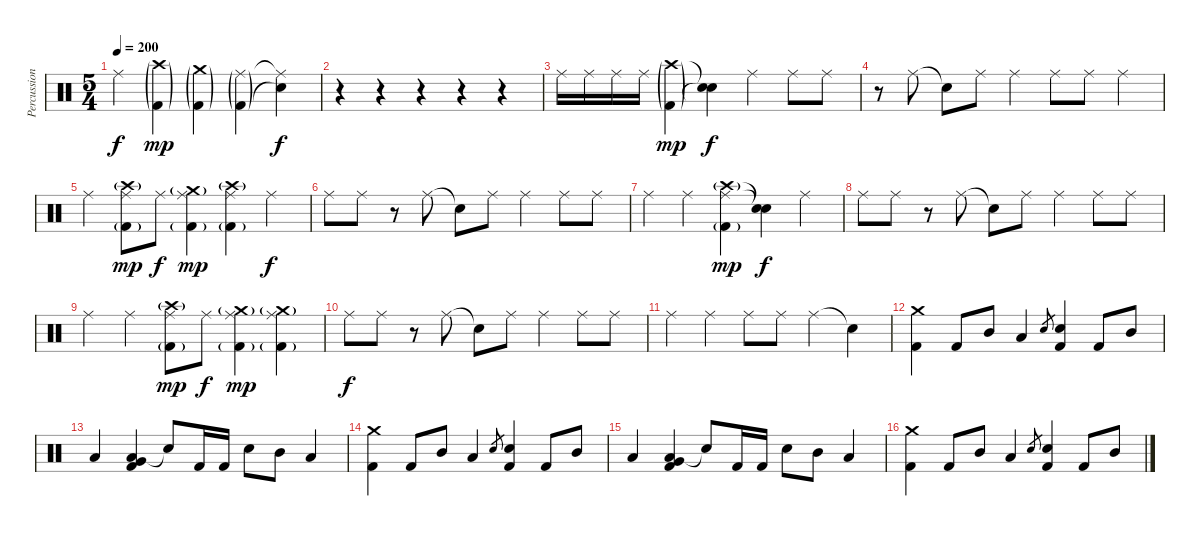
\track ("Percussion" "Percussion") {instrument percussion}
\staff {score}
\articulation defaults
\ts (5 4)
\tempo 200
\clef neutral
\ks c "Ride (middle)".4{dy f}
("Crash high (hit)"{g} "Kick (hit) 2"{g}).4{dy mp} ("Crash medium (hit)"{g} "Kick (hit) 2"{g}).4 ("Ride (middle)"{g} "Kick (hit) 2"{g}).4 ("Ride (middle)"{t} "Snare (hit)"{t}).4{dy f} |
r.4 r.4 r.4 r.4 r.4 |
"Ride (middle)".16 "Ride (middle)".16 "Ride (middle)".16 "Ride (middle)".16 ("Crash high (hit)"{g} "Kick (hit) 2"{g}).4{dy mp} ("Snare (hit)"{t} "Snare (hit)"{t}).4{dy f} "Ride (middle)".4 "Ride (middle)".8 "Ride (middle)".8 |
r.8 "Ride (middle)".8 "Snare (hit)"{t}.8 "Ride (middle)".8 "Ride (middle)".4 "Ride (middle)".8 "Ride (middle)".8 "Ride (middle)".4 |
"Ride (middle)".4 ("Crash high (hit)"{g} "Ride (middle)" "Kick (hit) 2"{g}).8{dy mp} "Ride (middle)".8{dy f} ("Crash medium (hit)"{g} "Ride (middle)" "Kick (hit) 2"{g}).4{dy mp} ("Crash high (hit)"{g} "Ride (middle)" "Kick (hit) 2"{g}).4 "Ride (middle)".4{dy f} |
"Ride (middle)".8 "Ride (middle)".8 r.8 "Ride (middle)".8 "Snare (hit)"{t}.8 "Ride (middle)".8 "Ride (middle)".4 "Ride (middle)".8 "Ride (middle)".8 |
"Ride (middle)".4 "Ride (middle)".4 ("Crash high (hit)"{g} "Ride (middle)" "Kick (hit) 2"{g}).4{dy mp} ("Snare (hit)"{t} "Snare (hit)"{t}).4{dy f} "Ride (middle)".4 |
"Ride (middle)".8 "Ride (middle)".8 r.8 "Ride (middle)".8 "Snare (hit)"{t}.8 "Ride (middle)".8 "Ride (middle)".4 "Ride (middle)".8 "Ride (middle)".8 |
"Ride (middle)".4 "Ride (middle)".4 ("Crash high (hit)"{g} "Ride (middle)" "Kick (hit) 2"{g}).8{dy mp} "Ride (middle)".8{dy f} ("Crash medium (hit)"{g} "Ride (middle)" "Kick (hit) 2"{g}).4{dy mp} ("Crash medium (hit)"{g} "Ride (middle)" "Kick (hit) 2"{g}).4 |
"Ride (middle)".8{dy f} "Ride (middle)".8 r.8 "Ride (middle)".8 "Snare (hit)"{t}.8 "Ride (middle)".8 "Ride (middle)".4 "Ride (middle)".8 "Ride (middle)".8 |
"Ride (middle)".4 "Ride (middle)".4 "Ride (middle)".8 "Ride (middle)".8 "Ride (middle)".4 "Snare (hit)"{t}.4 |
("Crash medium (hit)" "Kick (hit) 2").4 "Kick (hit) 2".8 "Mid Tom (hit)".8 "Low Tom (hit)".4 "Snare (hit) 2".8{gr} ("Snare (hit) 2" "Kick (hit) 2").4 "Kick (hit) 2".8 "Mid Tom (hit)".8 |
"Low Tom (hit)".4 ("Low Tom (hit)" "Very Low Tom (hit)" "Kick (hit) 2").4 "Snare (hit)"{t}.8 "Kick (hit) 2".16 "Kick (hit) 2".16 "Snare (hit) 2".8 "Mid Tom (hit)".8 "Low Tom (hit)".4 |
("Crash medium (hit)" "Kick (hit) 2").4 "Kick (hit) 2".8 "Mid Tom (hit)".8 "Low Tom (hit)".4 "Snare (hit) 2".8{gr} ("Snare (hit) 2" "Kick (hit) 2").4 "Kick (hit) 2".8 "Mid Tom (hit)".8 |
"Low Tom (hit)".4 ("Low Tom (hit)" "Very Low Tom (hit)" "Kick (hit) 2").4 "Snare (hit)"{t}.8 "Kick (hit) 2".16 "Kick (hit) 2".16 "Snare (hit) 2".8 "Mid Tom (hit)".8 "Low Tom (hit)".4 |
("Crash medium (hit)" "Kick (hit) 2").4 "Kick (hit) 2".8 "Mid Tom (hit)".8 "Low Tom (hit)".4 "Snare (hit) 2".8{gr} ("Snare (hit) 2" "Kick (hit) 2").4 "Kick (hit) 2".8 "Mid Tom (hit)".8
